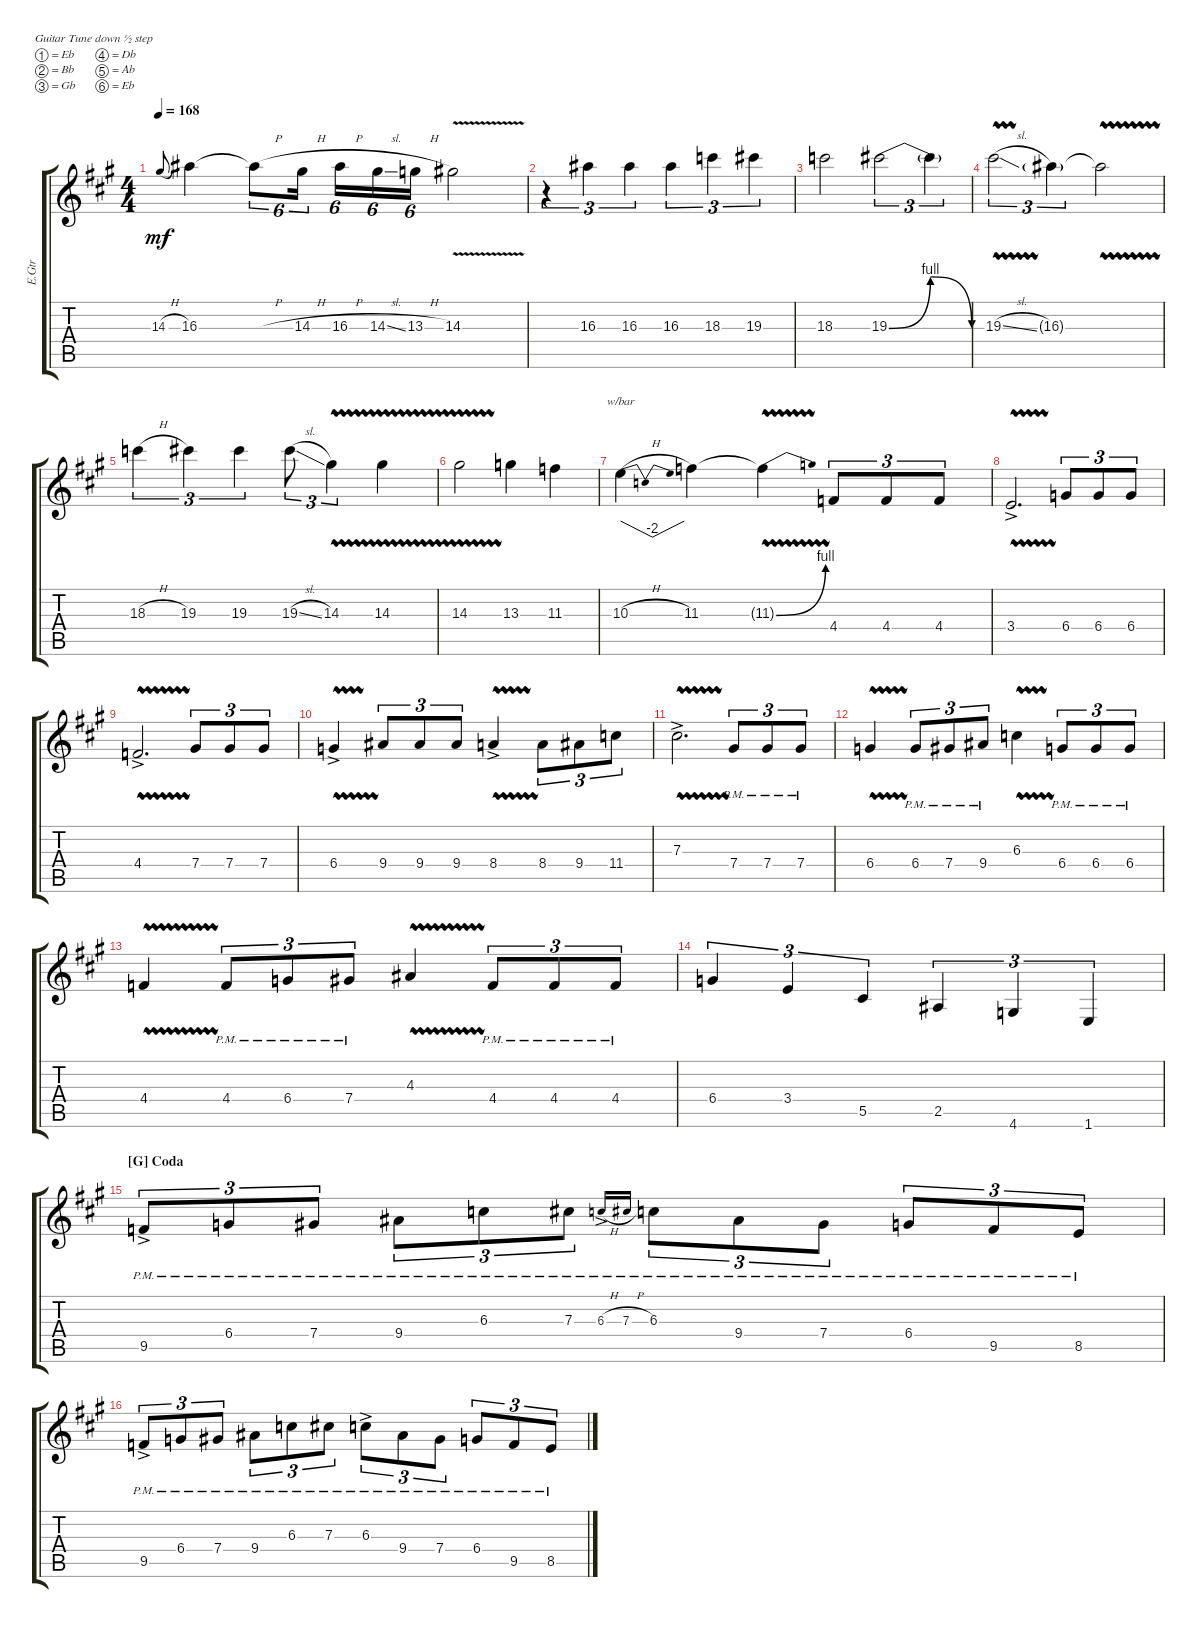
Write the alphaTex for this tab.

\defaultSystemsLayout 4
\bracketExtendMode groupsimilarinstruments
\otherSystemsTrackNameOrientation horizontal
\track ("E.Guitar I" "E.Gtr") {instrument distortionguitar}
\staff {score tabs}
\tuning (Eb4 Bb3 Gb3 Db3 Ab2 Eb2)
\ts (4 4)
\tempo 168
\clef g2
\ks a
14.3{h acc forcenatural}.8{gr onbeat dy mf beam Up} 16.3{acc forcenatural}.4{beam Down} 16.3{h t acc forcenatural}.8{tu (6 4) beam Down} 14.3{h acc forcenatural}.16{tu (6 4) beam Down} 16.3{h acc forcenatural}.16{tu (6 4) beam Down} 14.3{sl acc forcenatural}.16{tu (6 4) beam Down} 13.3{h acc b}.16{tu (6 4) beam Down} 14.3{v acc forcenatural}.2{beam Down} |
r.4{tu (3 2) beam Down} 16.3{acc forcenatural}.4{tu (3 2) beam Down} 16.3{acc forcenatural}.4{tu (3 2) beam Down} 16.3{acc forcenatural}.4{tu (3 2) beam Down} 18.3{acc b}.4{tu (3 2) beam Down} 19.3{acc forcenatural}.4{tu (3 2) beam Down} |
18.3{acc b}.2{beam Down} 19.3{be (bendrelease 0 0 10.2 4 20.4 4 30 0) acc forcenatural}.2{tu (3 2) beam Down} 19.3{t acc forcenatural}.4{tu (3 2) beam Down} |
19.3{vw sl acc forcenatural}.2{tu (3 2) beam Down} 16.3{g acc forcenatural}.4{tu (3 2) beam Down} 16.3{vw t acc forcenatural}.2{beam Down} |
18.3{h acc b}.4{tu (3 2) beam Down} 19.3{acc forcenatural}.4{tu (3 2) beam Down} 19.3{acc forcenatural}.4{tu (3 2) beam Down} 19.3{sl acc forcenatural}.8{tu (3 2) beam Down} 14.3{vw acc forcenatural}.4{tu (3 2) beam Down} 14.3{vw acc forcenatural}.4{beam Down} |
14.3{vw acc forcenatural}.2{beam Down} 13.3{acc b}.4{beam Down} 11.3{acc b}.4{beam Down} |
10.3{h acc forcenatural}.4{tbe (dip default 0 0 15 -8 59.4 0) beam Down} 11.3{acc b}.4{beam Down} 11.3{be (bend 0 0 15 4) vw t acc b}.4{beam Down} 4.4{acc b}.8{tu (3 2) beam Up} 4.4{acc b}.8{tu (3 2) beam Up} 4.4{acc b}.8{tu (3 2) beam Up} |
3.4{vw ac acc forcenatural}.2{d beam Up} 6.4{acc b}.8{tu (3 2) beam Up} 6.4{acc b}.8{tu (3 2) beam Up} 6.4{acc b}.8{tu (3 2) beam Up} |
4.4{vw ac acc b}.2{d beam Up} 7.4{acc forcenatural}.8{tu (3 2) beam Up} 7.4{acc forcenatural}.8{tu (3 2) beam Up} 7.4{acc forcenatural}.8{tu (3 2) beam Up} |
6.4{vw ac acc b}.4{beam Up} 9.4{acc forcenatural}.8{tu (3 2) beam Up} 9.4{acc forcenatural}.8{tu (3 2) beam Up} 9.4{acc forcenatural}.8{tu (3 2) beam Up} 8.4{vw ac acc b}.4{beam Up} 8.4{acc b}.8{tu (3 2) beam Down} 9.4{acc forcenatural}.8{tu (3 2) beam Down} 11.4{acc b}.8{tu (3 2) beam Down} |
7.3{vw ac acc forcenatural}.2{d beam Down} 7.4{pm acc forcenatural}.8{tu (3 2) beam Up} 7.4{pm acc forcenatural}.8{tu (3 2) beam Up} 7.4{pm acc forcenatural}.8{tu (3 2) beam Up} |
6.4{vw acc b}.4{beam Up} 6.4{pm acc b}.8{tu (3 2) beam Up} 7.4{pm acc forcenatural}.8{tu (3 2) beam Up} 9.4{pm acc forcenatural}.8{tu (3 2) beam Up} 6.3{vw acc b}.4{beam Down} 6.4{pm acc b}.8{tu (3 2) beam Up} 6.4{pm acc b}.8{tu (3 2) beam Up} 6.4{pm acc b}.8{tu (3 2) beam Up} |
4.4{vw acc b}.4{beam Up} 4.4{pm acc b}.8{tu (3 2) beam Up} 6.4{pm acc b}.8{tu (3 2) beam Up} 7.4{pm acc forcenatural}.8{tu (3 2) beam Up} 4.3{vw acc forcenatural}.4{beam Up} 4.4{pm acc b}.8{tu (3 2) beam Up} 4.4{pm acc b}.8{tu (3 2) beam Up} 4.4{pm acc b}.8{tu (3 2) beam Up} |
6.4{acc b}.4{tu (3 2) beam Up} 3.4{acc forcenatural}.4{tu (3 2) beam Up} 5.5{acc forcenatural}.4{tu (3 2) beam Up} 2.5{acc forcenatural}.4{tu (3 2) beam Up} 4.6{acc b}.4{tu (3 2) beam Up} 1.6{acc forcenatural}.4{tu (3 2) beam Up} |
\section ("G" "Coda")
9.5{ac pm acc b}.8{tu (3 2) beam Up} 6.4{pm acc b}.8{tu (3 2) beam Up} 7.4{pm acc forcenatural}.8{tu (3 2) beam Up} 9.4{pm acc forcenatural}.8{tu (3 2) beam Down} 6.3{pm acc b}.8{tu (3 2) beam Down} 7.3{pm acc forcenatural}.8{tu (3 2) beam Down} 6.3{h ac pm acc b}.16{tu (3 2) gr onbeat beam Up} 7.3{h pm acc forcenatural}.16{tu (3 2) gr onbeat beam Up} 6.3{pm acc b}.8{tu (3 2) beam Down} 9.4{pm acc forcenatural}.8{tu (3 2) beam Down} 7.4{pm acc forcenatural}.8{tu (3 2) beam Down} 6.4{pm acc b}.8{tu (3 2) beam Up} 9.5{pm acc b}.8{tu (3 2) beam Up} 8.5{pm acc forcenatural}.8{tu (3 2) beam Up} |
9.5{ac pm acc b}.8{tu (3 2) beam Up} 6.4{pm acc b}.8{tu (3 2) beam Up} 7.4{pm acc forcenatural}.8{tu (3 2) beam Up} 9.4{pm acc forcenatural}.8{tu (3 2) beam Down} 6.3{pm acc b}.8{tu (3 2) beam Down} 7.3{pm acc forcenatural}.8{tu (3 2) beam Down} 6.3{ac pm acc b}.8{tu (3 2) beam Down} 9.4{pm acc forcenatural}.8{tu (3 2) beam Down} 7.4{pm acc forcenatural}.8{tu (3 2) beam Down} 6.4{pm acc b}.8{tu (3 2) beam Up} 9.5{pm acc b}.8{tu (3 2) beam Up} 8.5{pm acc forcenatural}.8{tu (3 2) beam Up}
